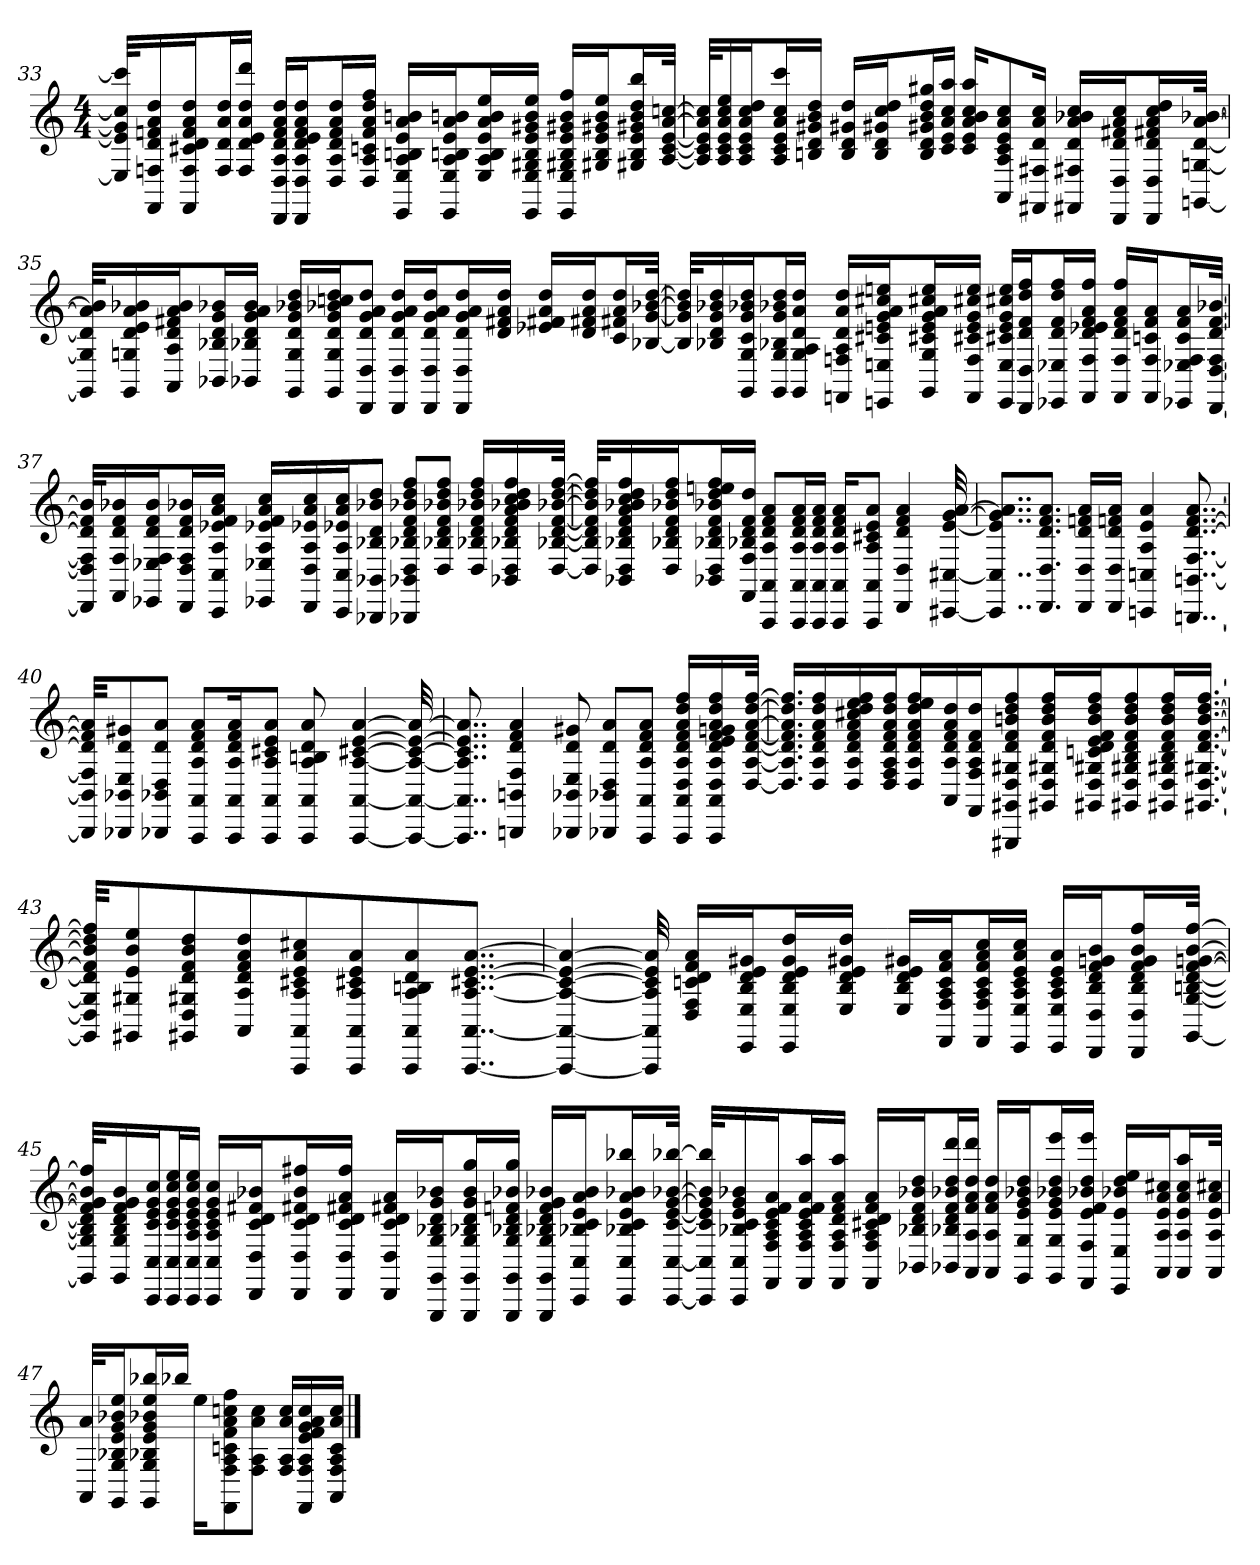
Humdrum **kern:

**kern
*part1
*staff1
*clefG2
*M4/4
=33
32E/] 32e] 32g] 32cc#] 32ccc#]KLL
16FF/ 16Fn 16d 16fn 16a 16dd
16FF/ 16F 16c#X 16d 16f 16a 16ddJ
16F/ 16d 16a 16ddL
16F/ 16d 16e 16a 16dd 16dddJJ
16DD/ 16D 16A 16d 16f 16a 16ddLL
16DD/ 16D 16A 16d 16e 16f 16a 16ddJ
16D/ 16A 16d 16f 16a 16ddL
16D/ 16A 16cn 16f 16a 16dd 16ffJJ
16EE/ 16E 16A 16Bn 16e 16a 16bnLL
16EE/ 16E 16A 16Bn 16e 16a 16bnJ
16E/ 16A 16B 16e 16a 16b 16eeL
16EE/ 16E 16G#X 16B 16e 16g#X 16b 16eeJJ
16EE/ 16E 16G#X 16B 16e 16g#X 16b 16ffLL
16G#X/ 16B 16e 16g#X 16b 16eeJ
16G#X/ 16B 16e 16g#X 16b 16dd 16bbL
[32A/ [32c [32e [32a [32ccJJk
=34
32A/] 32c] 32e] 32a] 32cc]KLL
16A/ 16c 16e 16a 16cc 16ee
16A/ 16c 16e 16a 16cc 16ddJ
16A/ 16c 16e 16a 16cc 16cccL
16Bn/ 16d 16g#X 16b 16ddJJ
16B/ 16d 16g#X 16ddLL
16B/ 16d 16g#X 16cc 16ddJ
16B/ 16d 16g#X 16b 16dd 16gg#XL
16c/ 16e 16a 16cc 16aaJJ
16c/ 16e 16a 16b 16cc 16aaKL
8AA/ 8A 8c 8e 8a 8cc
16FF#X/ 16F#X 16d 16a 16ccJk
16FF#X/ 16F#X 16d 16a 16b-X 16ccLL
16DD/ 16D 16d 16f#X 16a 16ccJ
16DD/ 16D 16d 16f#X 16a 16cc 16ddL
[32GGn/ [32Gn [32d [32a [32b-XJJk
=35
32GG/] 32G] 32d] 32a] 32b-]KLL
16GG/ 16Gn 16d 16e 16a 16b-X
16AA/ 16A 16d 16f#X 16a 16b-J
16BB-X/ 16B-X 16d 16g 16b-XL
16BB-X/ 16B-X 16d 16g 16a 16b-JJ
16GG/ 16G 16d 16g 16b-X 16ddLL
16GG/ 16G 16d 16g 16b-X 16ccn 16ddJ
8DD/ 8D 8d 8g 8a 8ddJ
16DD/ 16D 16d 16g 16a 16ddLL
16DD/ 16D 16d 16g 16a 16ddJ
16DD/ 16D 16d 16g 16a 16ddL
16d/ 16f#X 16a 16ddJJ
16e-X/ 16f#X 16a 16ddLL
16d/ 16f#X 16a 16ddJ
16c/ 16f#X 16a 16ddL
[32B-X/ [32g [32b-X [32ddJJk
=36
32B-/] 32g] 32b-] 32dd]KLL
16B-X/ 16d 16g 16b-X 16dd
16GG/ 16G 16c 16g 16b-X 16ddJ
16GG/ 16G 16B-X 16g 16b-X 16ddL
16GG/ 16G 16A 16d 16a 16ddJJ
16FFn/ 16Fn 16A 16d 16a 16ddLL
16EEn/ 16En 16c#X 16en 16g 16a 16cc#X 16eenJ
16GG/ 16G 16c#X 16e 16g 16a 16cc#X 16eeL
16FF/ 16F 16c#X 16e 16g 16cc#X 16eeJJ
16EE/ 16E 16c#X 16e 16g 16cc#X 16eeLL
16DD/ 16D 16d 16f 16dd 16ffJ
16EE-X/ 16E-X 16d 16f 16dd 16ffL
16FF/ 16F 16d 16e-X 16f 16a 16ffJJ
16FF/ 16F 16d 16f 16a 16ffLL
16FF/ 16F 16cn 16f 16aJ
16EE-X/ 16E-X 16F 16c 16f 16aL
[32DD/ [32D [32F [32d [32f [32b-XJJk
=37
32DD/] 32D] 32F] 32d] 32f] 32b-]KLL
16FF/ 16F 16d 16f 16b-X
16EE-X/ 16E-X 16F 16d 16f 16b-J
16DD/ 16D 16F 16d 16f 16b-XL
16CC/ 16C 16A 16e-X 16f 16a 16ccJJ
16EE-X/ 16E-X 16A 16e-X 16f 16a 16ccLL
16DD/ 16D 16A 16e-X 16a 16ccJ
16CC/ 16C 16A 16e-X 16a 16ccK
8BBB-X/ 8BB-X 8B-X 8d 8b-X 8ddJ
8BBB-X/ 8BB-X 8D 8B-X 8d 8f 8b-X 8dd 8ffL
8D/ 8B-X 8d 8f 8b-X 8dd 8ffJ
16D/ 16B-X 16d 16f 16b-X 16dd 16ffLL
16BB-X/ 16D 16B-X 16d 16f 16a 16b-X 16cc 16dd 16ff
[32D/ [32B-X [32d [32f [32b-X [32dd [32ffJJk
=38
32D/] 32B-] 32d] 32f] 32b-] 32dd] 32ff]KLL
16BB-X/ 16D 16B-X 16d 16f 16a 16b-X 16cc 16dd 16ff
16D/ 16B-X 16d 16f 16b-X 16dd 16ffJ
16BB-X/ 16D 16B-X 16d 16f 16b-X 16dd 16een 16ffL
16FF/ 16F 16B-X 16d 16f 16ddJJ
8AAA/ 8AA 8A 8d 8f 8aL
16AAA/ 16AA 16A 16d 16f 16aL
16AAA/ 16AA 16A 16d 16f 16aJJ
16AAA/ 16AA 16A 16d 16f 16aKL
8AAA/ 8AA 8A 8c#X 8e 8aJ
4DD 4D 4d 4f 4a
[32CC#X [32C#X [32e [32g [32a
=39
8..CC#/] 8..C#] 8..e] 8..g] 8..a]L
8.DD/ 8.D 8.d 8.f 8.aJ
16DD/ 16D 16d 16fn 16aLL
16DD/ 16D 16d 16fn 16aJJ
4CCn 4Cn 4A 4e 4a
[8..BBBn [8..BBn [8..F [8..d [8..f [8..a
=40
32BBB/] 32BB] 32F] 32d] 32f] 32a]KKL
8BBB-X/ 8BB-X 8E 8d 8g#X
8BBB-X/ 8BB-X 8D 8d 8aJ
8AAA/ 8AA 8A 8d 8f 8aL
16AAA/ 16AA 16A 16d 16f 16aK
8AAA/ 8AA 8A 8c#X 8e 8aJ
8AAA 8AA 8A 8Bn 8d 8a
[4AAA [4AA [4A [4c#X [4e [4a
32AAA_ 32AA_ 32A_ 32c#_ 32e_ 32a_
=41
8..AAA] 8..AA] 8..A] 8..c#] 8..e] 8..a]
4BBBn 4BBn 4F 4d 4f 4a
8BBB-X 8BB-X 8E 8d 8g#X
8BBB-X/ 8BB-X 8D 8d 8aL
8AAA/ 8AA 8A 8d 8f 8aJ
16AAA/ 16AA 16D 16A 16d 16f 16a 16dd 16ffLL
16AAA/ 16AA 16D 16A 16d 16e 16f 16gn 16a 16dd 16ff
[32D/ [32A [32d [32f [32a [32dd [32ffJJk
=42
16.D/] 16.A] 16.d] 16.f] 16.a] 16.dd] 16.ff]LL
16D/ 16A 16d 16f 16a 16dd 16ffJ
16D/ 16A 16d 16f 16a 16cc#X 16dd 16ee 16ffL
16D/ 16F 16A 16d 16f 16a 16dd 16ffJJ
16D/ 16A 16d 16f 16a 16dd 16ee 16ffLL
16AA/ 16A 16d 16f 16a 16ddJ
16FF/ 16F 16A 16d 16f 16ddK
8GGG#X/ 8GG#X 8D 8G#X 8d 8f 8bn 8dd 8ffJ
16GG#X/ 16D 16G#X 16d 16f 16b 16dd 16ffKL
16GG#X/ 16D 16G#X 16cn 16d 16e 16f 16b 16dd 16ffK
8GG#X/ 8D 8G#X 8B 8d 8f 8b 8dd 8ffJ
16GG#X/ 16D 16G#X 16B 16d 16f 16b 16dd 16ffKL
[16.GG#X/ [16.D [16.G#X [16.d [16.f [16.b [16.dd [16.ffJJ
=43
32GG#/] 32D] 32G#] 32d] 32f] 32b] 32dd] 32ff]KKL
8GG#X/ 8G#X 8e 8b 8ee
8GG#X/ 8D 8G#X 8d 8f 8b 8ddJ
8AA/ 8A 8d 8f 8a 8ddL
8AAA/ 8AA 8A 8c#X 8e 8a 8cc#XJ
8AAA/ 8AA 8A 8c#X 8e 8aL
8AAA/ 8AA 8A 8Bn 8d 8aJ
[8..AAA [8..AA [8..A [8..c#X [8..e [8..aJ
=44
4AAA_ 4AA_ 4A_ 4c#_ 4e_ 4a_
32AAA] 32AA] 32A] 32c#] 32e] 32a]
16D/ 16F 16cn 16d 16f 16aLL
16EE/ 16E 16B 16d 16e 16g#XJ
16EE/ 16E 16B 16d 16e 16g# 16ddL
16E/ 16B 16d 16e 16g#X 16ddJJ
16E/ 16B 16d 16e 16g#XLL
16FF/ 16F 16A 16c 16f 16aJ
16FF/ 16F 16A 16c 16f 16a 16ccL
16EE/ 16E 16A 16c 16e 16a 16ccJJ
16EE/ 16E 16A 16c 16e 16aLL
16DD/ 16D 16B 16d 16f 16gn 16bJ
16DD/ 16D 16B 16d 16f 16g 16b 16ffL
[32GG/ [32G [32Bn [32d [32f [32gn [32b [32ffJJk
=45
32GG/] 32G] 32B] 32d] 32f] 32g] 32b] 32ff]KLL
16GG/ 16G 16B 16d 16f 16g 16b
16CC/ 16C 16c 16e 16g 16ccJ
16CC/ 16C 16c 16e 16g 16cc 16eeL
16CC/ 16C 16A 16c 16e 16g 16cc 16eeJJ
16CC/ 16C 16A 16c 16e 16g 16ccLL
16DD/ 16D 16c 16d 16f#X 16b-XJ
16DD/ 16D 16c 16d 16f#X 16b- 16ff#XL
16DD/ 16D 16c 16d 16f#X 16a 16ff#JJ
16DD/ 16D 16c 16d 16f#X 16aLL
16GGG/ 16GG 16G 16B-X 16d 16g 16b-XJ
16GGG/ 16GG 16G 16B-X 16d 16g 16b- 16ggL
16GGG/ 16GG 16G 16B-X 16d 16fn 16b-X 16ggJJ
16GGG/ 16GG 16G 16B-X 16d 16f 16g 16b-XLL
16CC/ 16C 16B-X 16c 16e 16a 16b-J
16CC/ 16C 16B-X 16c 16e 16a 16b-X 16bb-XL
[32CC/ [32C [32c [32e [32g [32b-X [32bb-XJJk
=46
32CC/] 32C] 32c] 32e] 32g] 32b-] 32bb-]KLL
16CC/ 16C 16B-X 16c 16e 16g 16b-X
16FF/ 16F 16A 16c 16e 16f 16aJ
16FF/ 16F 16A 16c 16e 16f 16a 16aaL
16FF/ 16F 16A 16d 16f 16a 16aaJJ
16FF/ 16F 16A 16c#X 16d 16f 16aLL
16BB-X/ 16B-X 16d 16f 16b-X 16ddJ
16BB-X/ 16B-X 16d 16f 16b-X 16dd 16dddL
16AA/ 16A 16f 16a 16dd 16dddJJ
16AA/ 16A 16f 16a 16ddLL
16GG/ 16G 16e 16g 16b-X 16ddJ
16GG/ 16G 16e 16g 16b-X 16dd 16eeeL
16FF/ 16F 16e 16f 16b-X 16dd 16eeeJJ
16EE/ 16E 16e 16b-X 16dd 16eeLL
16AA/ 16A 16e 16a 16cc#XJ
16AA/ 16A 16e 16a 16cc# 16aaL
32AA/ 32A 32e 32a 32cc#XJJk
=47
32AA/ 32aKLL
16GG/ 16G 16B-X 16e 16g 16b-X 16eeJ
16GG/ 16G 16B-X 16e 16g 16b-X 16ee 16bb-XL
16bb-X/JJ
16ee\KL
8FF\ 8F 8A 8cn 8f 8a 8ccn 8ff
8F\ 8A 8a 8ccJ
16F/ 16A 16a 16ccLL
16FF/ 16F 16A 16e 16f 16g 16a 16cc
16AA/ 16F 16A 16c 16a 16ccJJ
==
*-
